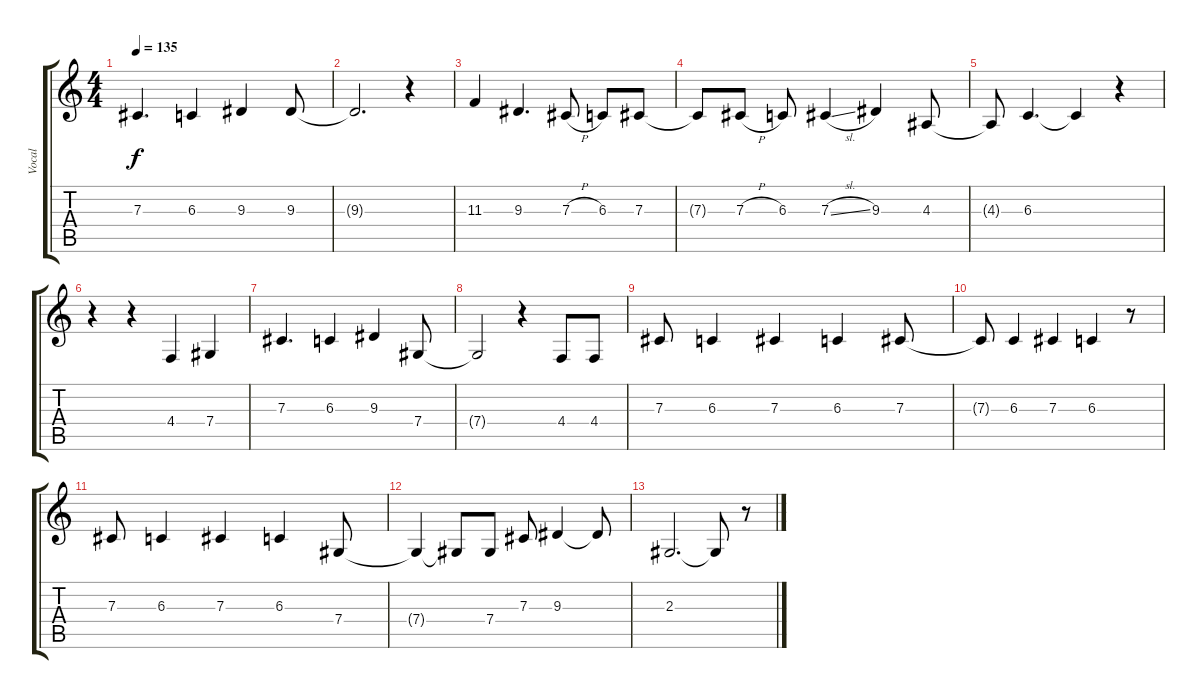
\track ("Vocal" "Vocal") {instrument clarinet}
\staff {score tabs}
\tuning (Eb4 Bb3 Gb3 Db3 Ab2 Eb2) {hide}
\ts (4 4)
\tempo 135
\clef g2
\ks c
7.3.4{d dy f} 6.3.4 9.3.4 9.3.8 |
9.3{t}.2{d} r.4 |
11.3.4 9.3.4{d} 7.3{h}.8 6.3.8 7.3.8 |
7.3{t}.8 7.3{h}.8 6.3.8 7.3{sl}.4 9.3.4 4.3.8 |
4.3{t}.8 6.3.4{d} 6.3{t}.4 r.4 |
r.4 r.4 4.4.4 7.4.4 |
7.3.4{d} 6.3.4 9.3.4 7.4.8 |
7.4{t}.2 r.4 4.4.8 4.4.8 |
7.3.8 6.3.4 7.3.4 6.3.4 7.3.8 |
7.3{t}.8 6.3.4 7.3.4 6.3.4 r.8 |
7.3.8 6.3.4 7.3.4 6.3.4 7.4.8 |
7.4{t}.4 7.4{t}.8 7.4.8 7.3.8 9.3.4 9.3{t}.8 |
2.3.2{d} 2.3{t}.8 r.8
